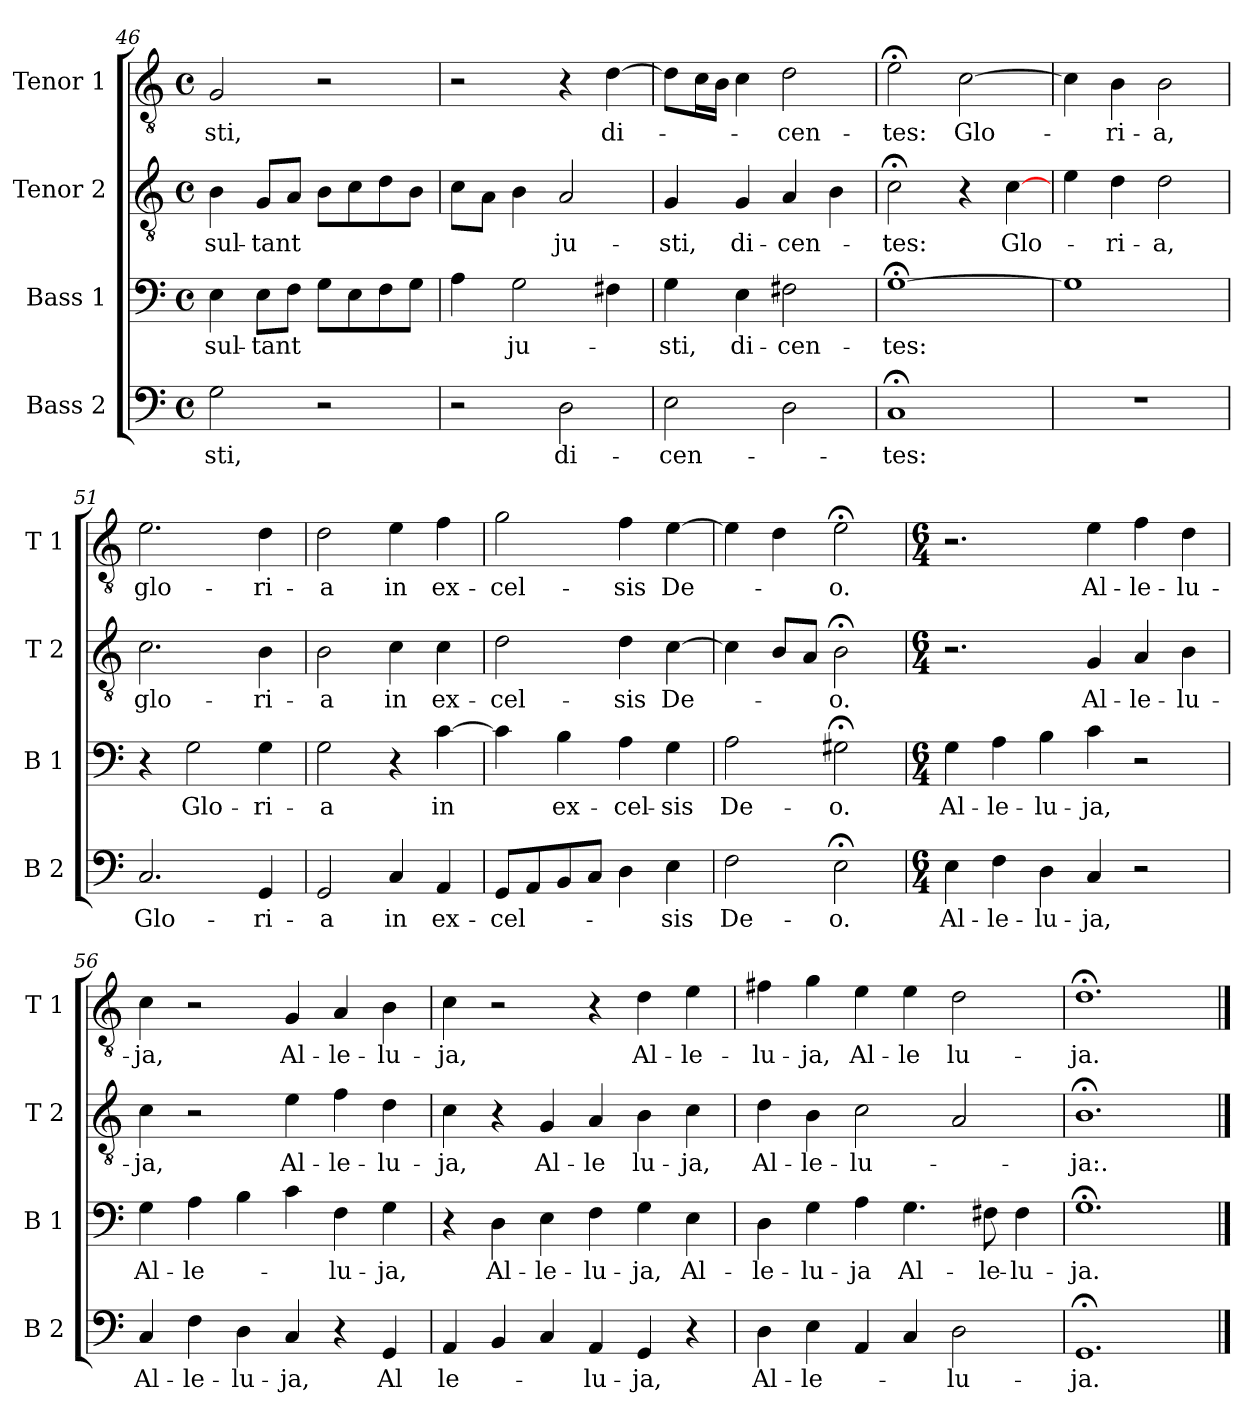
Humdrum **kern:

**kern	**text	**kern	**text	**kern	**text	**kern	**text
*part4	*part4	*part3	*part3	*part2	*part2	*part1	*part1
*staff4	*staff4	*staff3	*staff3	*staff2	*staff2	*staff1	*staff1
*I"Bass 2	*	*I"Bass 1	*	*I"Tenor 2	*	*I"Tenor 1	*
*I'B 2	*	*I'B 1	*	*I'T 2	*	*I'T 1	*
*clefF4	*	*clefF4	*	*clefGv2	*	*clefGv2	*
*k[]	*	*k[]	*	*k[]	*	*k[]	*
*C:	*	*C:	*	*C:	*	*C:	*
*M4/4	*	*M4/4	*	*M4/4	*	*M4/4	*
*met(c)	*	*met(c)	*	*met(c)	*	*met(c)	*
=46	=46	=46	=46	=46	=46	=46	=46
!	!LO:LY:b	!	!LO:LY:b	!	!LO:LY:b	!	!LO:LY:b
2G\	-sti,	4E\	-sul-	4B\	-sul-	2G/	-sti,
!	!	!	!LO:LY:b	!	!LO:LY:b	!	!
.	.	8E\L	-tant	8G/L	-tant	.	.
.	.	8F\J	.	8A/J	.	.	.
2r	.	8G\L	.	8B\L	.	2r	.
.	.	8E\	.	8c\	.	.	.
.	.	8F\	.	8d\	.	.	.
.	.	8G\J	.	8B\J	.	.	.
=47	=47	=47	=47	=47	=47	=47	=47
2r	.	4A\	.	8c\L	.	2r	.
.	.	.	.	8A\J	.	.	.
!	!	!	!LO:LY:b	!	!	!	!
.	.	2G\	ju-	4B\	.	.	.
!	!LO:LY:b	!	!	!	!LO:LY:b	!	!
2D\	di-	.	.	2A/	ju-	4r	.
!	!	!	!	!	!	!	!LO:LY:b
.	.	4F#X\	.	.	.	[4d\	di-
=48	=48	=48	=48	=48	=48	=48	=48
!	!LO:LY:b	!	!LO:LY:b	!	!LO:LY:b	!	!
2E\	-cen-	4G\	-sti,	4G/	-sti,	8d\L]	.
.	.	.	.	.	.	16c\L	.
.	.	.	.	.	.	16B\JJ	.
!	!	!	!LO:LY:b	!	!LO:LY:b	!	!
.	.	4E\	di-	4G/	di-	4c\	.
!	!	!	!LO:LY:b	!	!LO:LY:b	!	!LO:LY:b
2D\	.	2F#X\	-cen-	4A/	-cen-	2d\	-cen-
.	.	.	.	4B\	.	.	.
=49	=49	=49	=49	=49	=49	=49	=49
!	!LO:LY:b	!	!LO:LY:b	!	!LO:LY:b	!	!LO:LY:b
1C;<	-tes:	[1G;<	-tes:	2c;<\	-tes:	2e;<\	-tes:
!	!	!	!	!	!	!	!LO:LY:b
.	.	.	.	4r	.	[2c\	Glo-
!	!	!	!	!	!LO:LY:b	!	!
.	.	.	.	[4c\	Glo-	.	.
!!LO:PB:g=z
=50	=50	=50	=50	=50	=50	=50	=50
1r	.	1G]	.	4e\	.	4c\]	.
!	!	!	!	!	!LO:LY:b	!	!LO:LY:b
.	.	.	.	4d\	-ri-	4B\	-ri-
!	!	!	!	!	!LO:LY:b	!	!LO:LY:b
.	.	.	.	2d\	-a,	2B\	-a,
=51	=51	=51	=51	=51	=51	=51	=51
!	!LO:LY:b	!	!	!	!LO:LY:b	!	!LO:LY:b
2.C/	Glo-	4r	.	2.c\	glo-	2.e\	glo-
!	!	!	!LO:LY:b	!	!	!	!
.	.	2G\	Glo-	.	.	.	.
!	!LO:LY:b	!	!LO:LY:b	!	!LO:LY:b	!	!LO:LY:b
4GG/	-ri-	4G\	-ri-	4B\	-ri-	4d\	-ri-
=52	=52	=52	=52	=52	=52	=52	=52
!	!LO:LY:b	!	!LO:LY:b	!	!LO:LY:b	!	!LO:LY:b
2GG/	-a	2G\	-a	2B\	-a	2d\	-a
!	!LO:LY:b	!	!	!	!LO:LY:b	!	!LO:LY:b
4C/	in	4r	.	4c\	in	4e\	in
!	!LO:LY:b	!	!LO:LY:b	!	!LO:LY:b	!	!LO:LY:b
4AA/	ex-	[4c\	in	4c\	ex-	4f\	ex-
=53	=53	=53	=53	=53	=53	=53	=53
!	!LO:LY:b	!	!	!	!LO:LY:b	!	!LO:LY:b
8GG/L	-cel-	4c\]	.	2d\	-cel-	2g\	-cel-
8AA/	.	.	.	.	.	.	.
!	!	!	!LO:LY:b	!	!	!	!
8BB/	.	4B\	ex-	.	.	.	.
8C/J	.	.	.	.	.	.	.
!	!	!	!LO:LY:b	!	!LO:LY:b	!	!LO:LY:b
4D\	.	4A\	-cel-	4d\	-sis	4f\	-sis
!	!LO:LY:b	!	!LO:LY:b	!	!LO:LY:b	!	!LO:LY:b
4E\	-sis	4G\	-sis	[4c\	De-	[4e\	De-
=54	=54	=54	=54	=54	=54	=54	=54
!	!LO:LY:b	!	!LO:LY:b	!	!	!	!
2F\	De-	2A\	De-	4c\]	.	4e\]	.
.	.	.	.	8B/L	.	4d\	.
.	.	.	.	8A/J	.	.	.
!	!LO:LY:b	!	!LO:LY:b	!	!LO:LY:b	!	!LO:LY:b
2E;<\	-o.	2G#X;<\	-o.	2B;<\	-o.	2e;<\	-o.
!!LO:LB:g=z
=55	=55	=55	=55	=55	=55	=55	=55
*M6/4	*	*M6/4	*	*M6/4	*	*M6/4	*
!	!LO:LY:b	!	!LO:LY:b	!	!	!	!
4E\	Al-	4G\	Al-	2.r	.	2.r	.
!	!LO:LY:b	!	!LO:LY:b	!	!	!	!
4F\	-le-	4A\	-le-	.	.	.	.
!	!LO:LY:b	!	!LO:LY:b	!	!	!	!
4D\	-lu-	4B\	-lu-	.	.	.	.
!	!LO:LY:b	!	!LO:LY:b	!	!LO:LY:b	!	!LO:LY:b
4C/	-ja,	4c\	-ja,	4G/	Al-	4e\	Al-
!	!	!	!	!	!LO:LY:b	!	!LO:LY:b
2r	.	2r	.	4A/	-le-	4f\	-le-
!	!	!	!	!	!LO:LY:b	!	!LO:LY:b
.	.	.	.	4B\	-lu-	4d\	-lu-
=56	=56	=56	=56	=56	=56	=56	=56
!	!LO:LY:b	!	!LO:LY:b	!	!LO:LY:b	!	!LO:LY:b
4C/	Al-	4G\	Al-	4c\	-ja,	4c\	-ja,
!	!LO:LY:b	!	!LO:LY:b	!	!	!	!
4F\	-le-	4A\	-le-	2r	.	2r	.
!	!LO:LY:b	!	!	!	!	!	!
4D\	-lu-	4B\	.	.	.	.	.
!	!LO:LY:b	!	!	!	!LO:LY:b	!	!LO:LY:b
4C/	-ja,	4c\	.	4e\	Al-	4G/	Al-
!	!	!	!LO:LY:b	!	!LO:LY:b	!	!LO:LY:b
4r	.	4F\	-lu-	4f\	-le-	4A/	-le-
!	!LO:LY:b	!	!LO:LY:b	!	!LO:LY:b	!	!LO:LY:b
4GG/	Al	4G\	-ja,	4d\	-lu-	4B\	-lu-
=57	=57	=57	=57	=57	=57	=57	=57
!	!LO:LY:b	!	!	!	!LO:LY:b	!	!LO:LY:b
4AA/	le-	4r	.	4c\	-ja,	4c\	-ja,
!	!	!	!LO:LY:b	!	!	!	!
4BB/	.	4D\	Al-	4r	.	2r	.
!	!	!	!LO:LY:b	!	!LO:LY:b	!	!
4C/	.	4E\	-le-	4G/	Al-	.	.
!	!LO:LY:b	!	!LO:LY:b	!	!LO:LY:b	!	!
4AA/	-lu-	4F\	-lu-	4A/	-le	4r	.
!	!LO:LY:b	!	!LO:LY:b	!	!LO:LY:b	!	!LO:LY:b
4GG/	-ja,	4G\	-ja,	4B\	lu-	4d\	Al-
!	!	!	!LO:LY:b	!	!LO:LY:b	!	!LO:LY:b
4r	.	4E\	Al-	4c\	-ja,	4e\	-le-
=58	=58	=58	=58	=58	=58	=58	=58
!	!LO:LY:b	!	!LO:LY:b	!	!LO:LY:b	!	!LO:LY:b
4D\	Al-	4D\	-le-	4d\	Al-	4f#X\	-lu-
!	!LO:LY:b	!	!LO:LY:b	!	!LO:LY:b	!	!LO:LY:b
4E\	-le-	4G\	-lu-	4B\	-le-	4g\	-ja,
!	!	!	!LO:LY:b	!	!LO:LY:b	!	!LO:LY:b
4AA/	.	4A\	-ja	2c\	-lu-	4e\	Al-
!	!	!	!LO:LY:b	!	!	!	!LO:LY:b
4C/	.	4.G\	Al-	.	.	4e\	-le
!	!LO:LY:b	!	!	!	!	!	!LO:LY:b
2D\	-lu-	.	.	2A/	.	2d\	lu-
!	!	!	!LO:LY:b	!	!	!	!
.	.	8F#X\	-le-	.	.	.	.
!	!	!	!LO:LY:b	!	!	!	!
.	.	4F#\	-lu-	.	.	.	.
=59	=59	=59	=59	=59	=59	=59	=59
!	!LO:LY:b	!	!LO:LY:b	!	!LO:LY:b	!	!LO:LY:b
1.GG;<	-ja.	1.G;<	-ja.	1.B;<	-ja:.	1.d;<	-ja.
==	==	==	==	==	==	==	==
*-	*-	*-	*-	*-	*-	*-	*-
